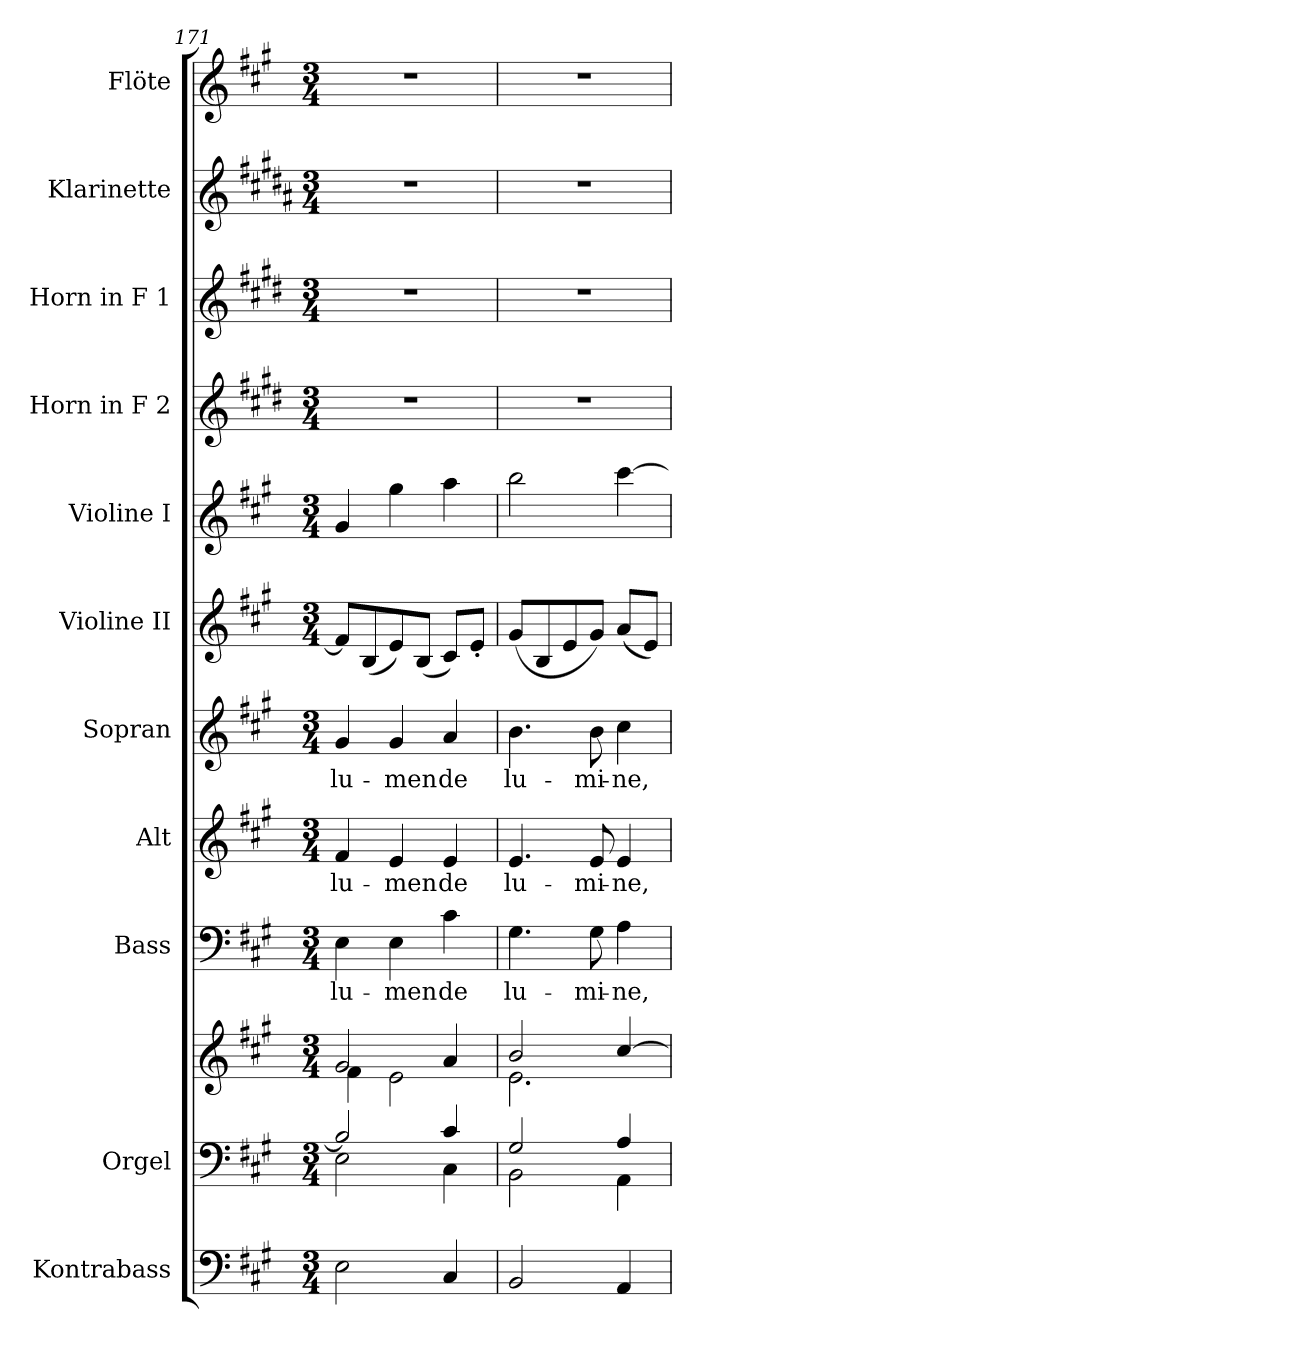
**kern	**kern	**kern	**kern	**text	**kern	**text	**kern	**text	**kern	**kern	**kern	**kern	**kern	**kern
*part11	*part10	*part10	*part9	*part9	*part8	*part8	*part7	*part7	*part6	*part5	*part4	*part3	*part2	*part1
*staff12	*staff11	*staff10	*staff9	*staff9	*staff8	*staff8	*staff7	*staff7	*staff6	*staff5	*staff4	*staff3	*staff2	*staff1
*I"Kontrabass	*I"Orgel	*	*I"Bass	*	*I"Alt	*	*I"Sopran	*	*I"Violine II	*I"Violine I	*I"Horn in F 2	*I"Horn in F 1	*I"Klarinette	*I"Flöte
*I'Kb.	*I'Org.	*	*I'B.	*	*I'A.	*	*I'S.	*	*I'Vl. II	*I'Vl. I	*	*	*I'Kl.	*I'Fl.
*clefF4	*clefF4	*clefG2	*clefF4	*	*clefG2	*	*clefG2	*	*clefG2	*clefG2	*clefG2	*clefG2	*clefG2	*clefG2
*ITrd7c12	*	*	*	*	*	*	*	*	*	*	*ITrd4c7	*ITrd4c7	*ITrd1c2	*
*k[f#c#g#]	*k[f#c#g#]	*k[f#c#g#]	*k[f#c#g#]	*	*k[f#c#g#]	*	*k[f#c#g#]	*	*k[f#c#g#]	*k[f#c#g#]	*k[f#c#g#]	*k[f#c#g#]	*k[f#c#g#]	*k[f#c#g#]
*A:	*A:	*A:	*A:	*	*A:	*	*A:	*	*A:	*A:	*A:	*A:	*A:	*A:
*M3/4	*M3/4	*M3/4	*M3/4	*	*M3/4	*	*M3/4	*	*M3/4	*M3/4	*M3/4	*M3/4	*M3/4	*M3/4
=171	=171	=171	=171	=171	=171	=171	=171	=171	=171	=171	=171	=171	=171	=171
*	*^	*^	*	*	*	*	*	*	*	*	*	*	*	*
!	!	!	!	!	!	!LO:LY:b	!	!LO:LY:b	!	!LO:LY:b	!	!	!	!	!	!
2EE\	2B/]	2E\	2g#/	4f#\	4E\	lu-	4f#/	lu-	4g#/	lu-	8f#/L]	4g#/	2.r	2.r	2.r	2.r
.	.	.	.	.	.	.	.	.	.	.	(<8B/	.	.	.	.	.
!	!	!	!	!	!	!LO:LY:b	!	!LO:LY:b	!	!LO:LY:b	!	!	!	!	!	!
.	.	.	.	2e\	4E\	-men	4e/	-men	4g#/	-men	8e/)	4gg#\	.	.	.	.
.	.	.	.	.	.	.	.	.	.	.	(<8B/J	.	.	.	.	.
!	!	!	!	!	!	!LO:LY:b	!	!LO:LY:b	!	!LO:LY:b	!	!	!	!	!	!
4CC#/	4c#/	4C#\	4a/	.	4c#\	de	4e/	de	4a/	de	8c#/L)	4aa\	.	.	.	.
.	.	.	.	.	.	.	.	.	.	.	8e'</J	.	.	.	.	.
=172	=172	=172	=172	=172	=172	=172	=172	=172	=172	=172	=172	=172	=172	=172	=172	=172
!	!	!	!	!	!	!LO:LY:b	!	!LO:LY:b	!	!LO:LY:b	!	!	!	!	!	!
2BBB/	2G#/	2BB\	2b/	2.e\	4.G#\	lu-	4.e/	lu-	4.b\	lu-	(<8g#/L	2bb\	2.r	2.r	2.r	2.r
.	.	.	.	.	.	.	.	.	.	.	8B/	.	.	.	.	.
.	.	.	.	.	.	.	.	.	.	.	8e/	.	.	.	.	.
!	!	!	!	!	!	!LO:LY:b	!	!LO:LY:b	!	!LO:LY:b	!	!	!	!	!	!
.	.	.	.	.	8G#\	-mi-	8e/	-mi-	8b\	-mi-	8g#/J)	.	.	.	.	.
!	!	!	!	!	!	!LO:LY:b	!	!LO:LY:b	!	!LO:LY:b	!	!	!	!	!	!
4AAA/	4A/	4AA\	[>4cc#/	.	4A\	-ne,	4e/	-ne,	4cc#\	-ne,	(<8a/L	[4ccc#\	.	.	.	.
.	.	.	.	.	.	.	.	.	.	.	8e/J)	.	.	.	.	.
*	*v	*v	*	*	*	*	*	*	*	*	*	*	*	*	*	*
*	*	*v	*v	*	*	*	*	*	*	*	*	*	*	*	*
=	=	=	=	=	=	=	=	=	=	=	=	=	=	=
*-	*-	*-	*-	*-	*-	*-	*-	*-	*-	*-	*-	*-	*-	*-
